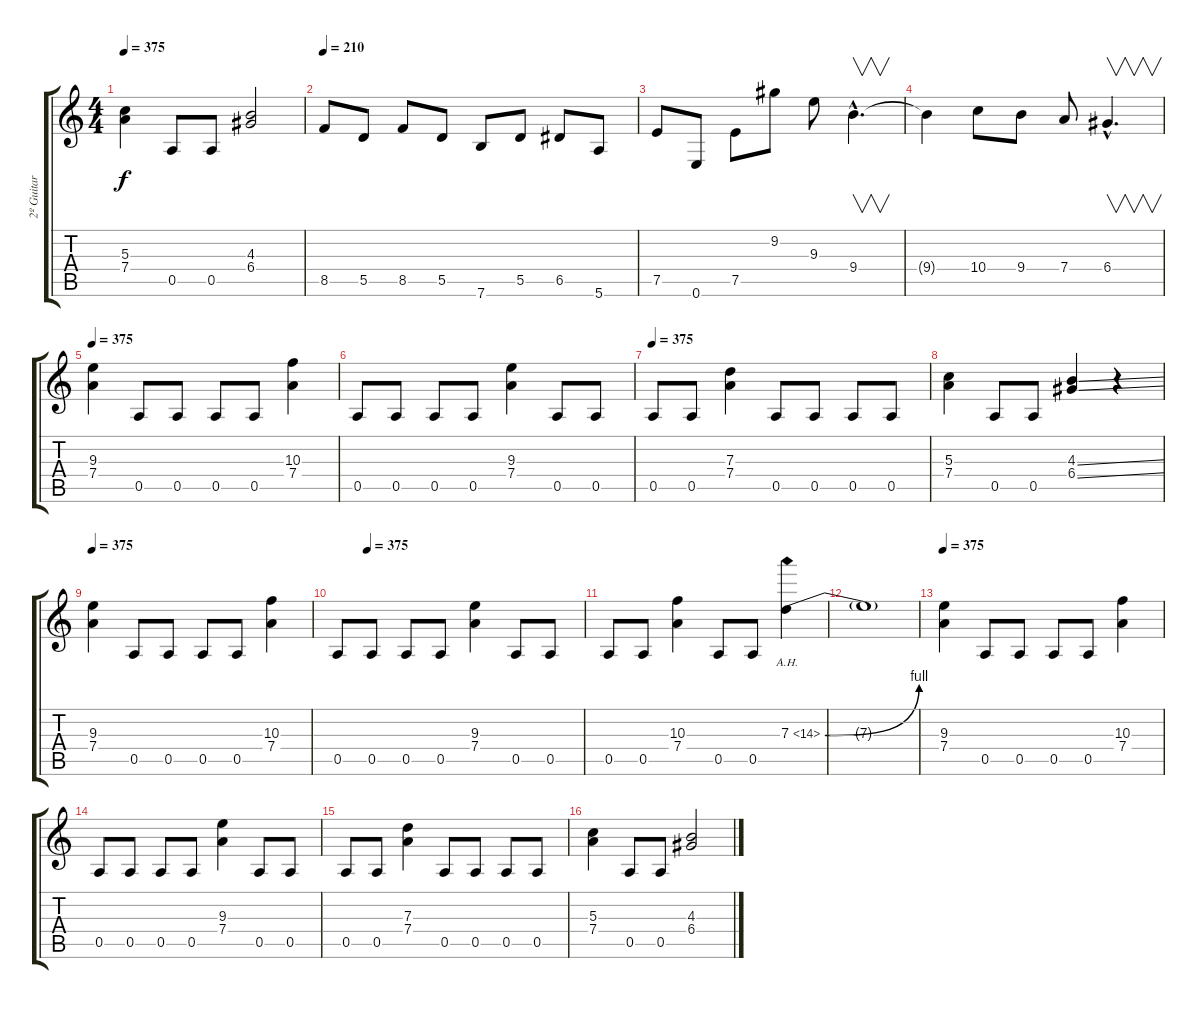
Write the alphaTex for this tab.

\track ("2º Guitar" "2º Guitar") {instrument overdrivenguitar}
\staff {score tabs}
\tuning (E4 B3 G3 D3 A2 E2) {hide}
\ts (4 4)
\tempo 375
\clef g2
\ks c
(5.3 7.4).4{dy f} 0.5.8 0.5.8 (4.3 6.4).2 |
\tempo 210
8.5.8 5.5.8 8.5.8 5.5.8 7.6.8 5.5.8 6.5.8 5.6.8 |
7.5.8 0.6.8 7.5.8 9.2.8 9.3.8 9.4{hac}.4{v d} |
9.4{t}.4 10.4.8 9.4.8 7.4.8 6.4{hac}.4{v d} |
\tempo 375
(9.3 7.4).4 0.5.8 0.5.8 0.5.8 0.5.8 (10.3 7.4).4 |
0.5.8 0.5.8 0.5.8 0.5.8 (9.3 7.4).4 0.5.8 0.5.8 |
\tempo 375
0.5.8 0.5.8 (7.3 7.4).4 0.5.8 0.5.8 0.5.8 0.5.8 |
(5.3 7.4).4 0.5.8 0.5.8 (4.3{ss} 6.4{ss}).4 r.4 |
\tempo 375
(9.3 7.4).4 0.5.8 0.5.8 0.5.8 0.5.8 (10.3 7.4).4 |
\tempo (375 0.125)
0.5.8 0.5.8 0.5.8 0.5.8 (9.3 7.4).4 0.5.8 0.5.8 |
0.5.8 0.5.8 (10.3 7.4).4 0.5.8 0.5.8 7.3{be (bend 0 0 60 4) ah 7}.4 |
7.3{t}.1 |
\tempo 375
(9.3 7.4).4 0.5.8 0.5.8 0.5.8 0.5.8 (10.3 7.4).4 |
0.5.8 0.5.8 0.5.8 0.5.8 (9.3 7.4).4 0.5.8 0.5.8 |
0.5.8 0.5.8 (7.3 7.4).4 0.5.8 0.5.8 0.5.8 0.5.8 |
(5.3 7.4).4 0.5.8 0.5.8 (4.3 6.4).2
